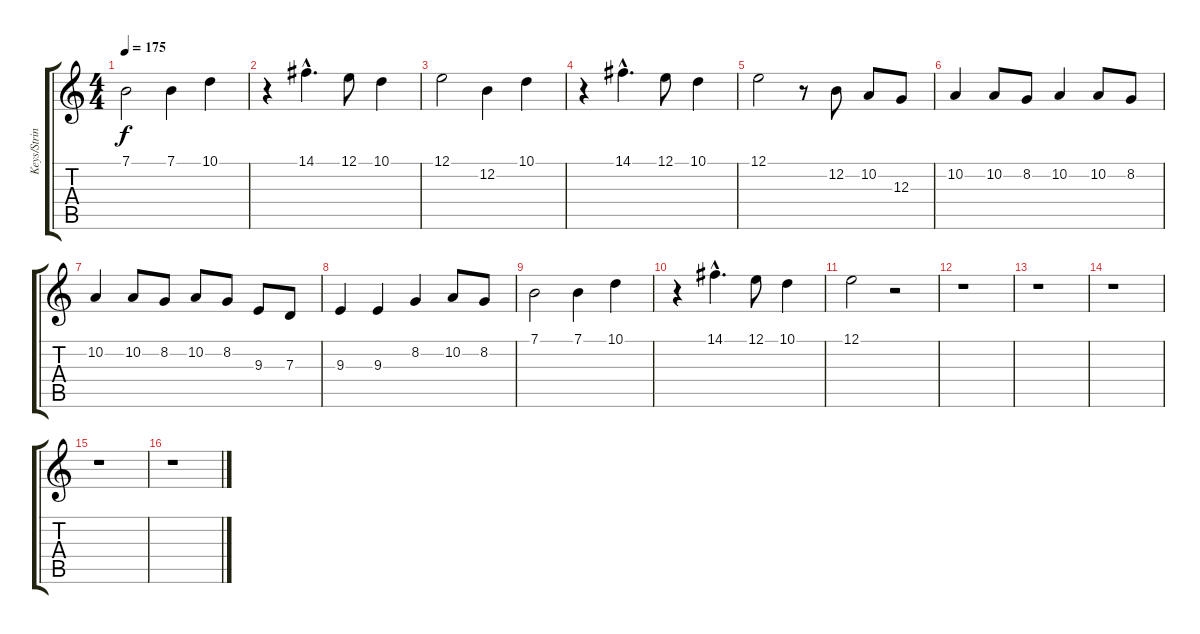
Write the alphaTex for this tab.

\track ("Keys/Strings" "Keys/Strin") {instrument synthstrings1}
\staff {score tabs}
\tuning (E4 B3 G3 D3 A2 E2) {hide}
\ts (4 4)
\tempo 175
\clef g2
\ks c
7.1.2{dy f} 7.1.4 10.1.4 |
r.4 14.1{hac}.4{d} 12.1.8 10.1.4 |
12.1.2 12.2.4 10.1.4 |
r.4 14.1{hac}.4{d} 12.1.8 10.1.4 |
12.1.2 r.8 12.2.8 10.2.8 12.3.8 |
10.2.4 10.2.8 8.2.8 10.2.4 10.2.8 8.2.8 |
10.2.4 10.2.8 8.2.8 10.2.8 8.2.8 9.3.8 7.3.8 |
9.3.4 9.3.4 8.2.4 10.2.8 8.2.8 |
7.1.2 7.1.4 10.1.4 |
r.4 14.1{hac}.4{d} 12.1.8 10.1.4 |
12.1.2 r.2 |
r.1 |
r.1 |
r.1 |
r.1 |
r.1
